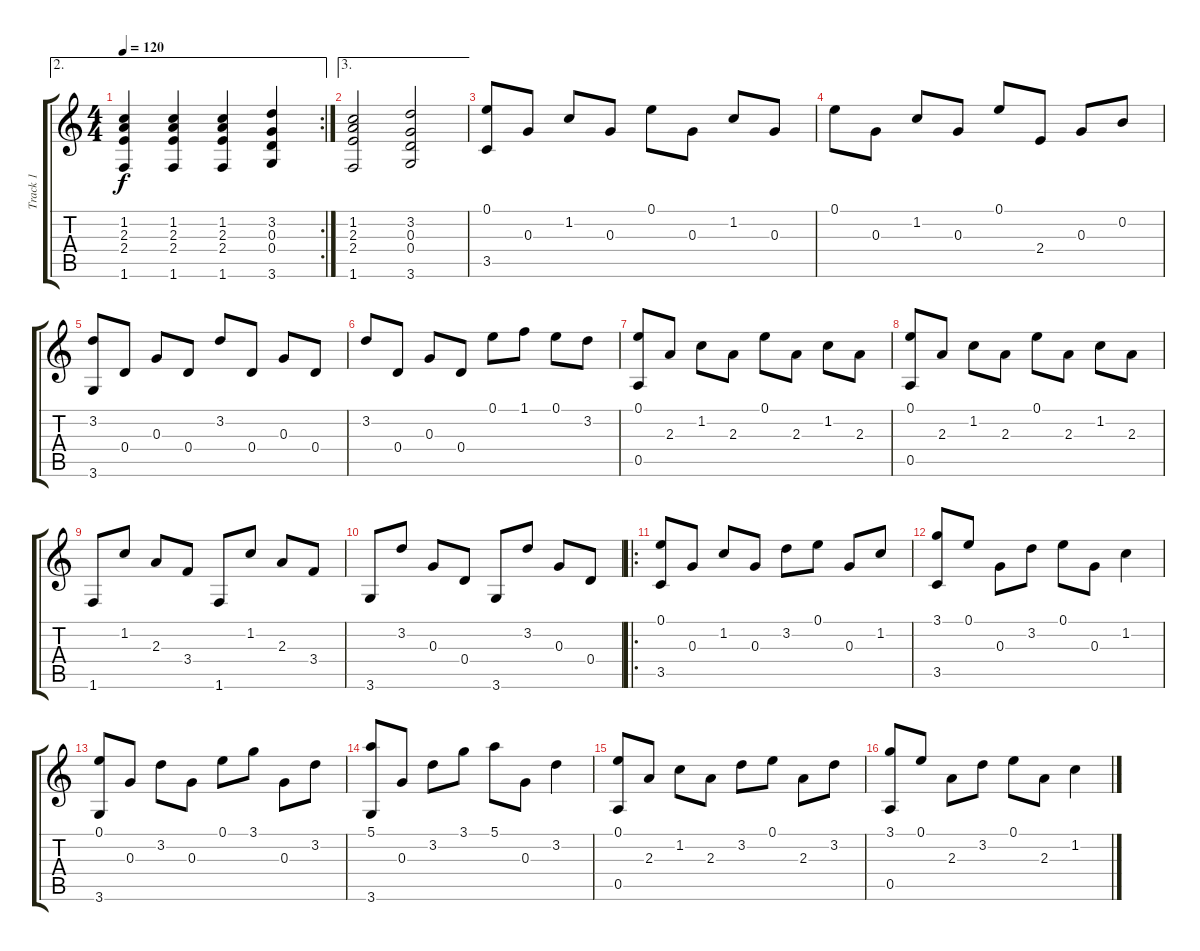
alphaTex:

\track ("Track 1" "Track 1") {instrument acousticguitarsteel}
\staff {score tabs}
\tuning (E4 B3 G3 D3 A2 E2) {hide}
\ae 2
\rc 2
\ts (4 4)
\tempo 120
\clef g2
\ks c
(1.2 2.3 2.4 1.6).4{dy f} (1.2 2.3 2.4 1.6).4 (1.2 2.3 2.4 1.6).4 (3.2 0.3 0.4 3.6).4 |
\ae 3
(1.2 2.3 2.4 1.6).2 (3.2 0.3 0.4 3.6).2 |
(0.1 3.5).8 0.3.8 1.2.8 0.3.8 0.1.8 0.3.8 1.2.8 0.3.8 |
0.1.8 0.3.8 1.2.8 0.3.8 0.1.8 2.4.8 0.3.8 0.2.8 |
(3.2 3.6).8 0.4.8 0.3.8 0.4.8 3.2.8 0.4.8 0.3.8 0.4.8 |
3.2.8 0.4.8 0.3.8 0.4.8 0.1.8 1.1.8 0.1.8 3.2.8 |
(0.1 0.5).8 2.3.8 1.2.8 2.3.8 0.1.8 2.3.8 1.2.8 2.3.8 |
(0.1 0.5).8 2.3.8 1.2.8 2.3.8 0.1.8 2.3.8 1.2.8 2.3.8 |
1.6.8 1.2.8 2.3.8 3.4.8 1.6.8 1.2.8 2.3.8 3.4.8 |
3.6.8 3.2.8 0.3.8 0.4.8 3.6.8 3.2.8 0.3.8 0.4.8 |
\ro
(0.1 3.5).8 0.3.8 1.2.8 0.3.8 3.2.8 0.1.8 0.3.8 1.2.8 |
(3.1 3.5).8 0.1.8 0.3.8 3.2.8 0.1.8 0.3.8 1.2.4 |
(0.1 3.6).8 0.3.8 3.2.8 0.3.8 0.1.8 3.1.8 0.3.8 3.2.8 |
(5.1 3.6).8 0.3.8 3.2.8 3.1.8 5.1.8 0.3.8 3.2.4 |
(0.1 0.5).8 2.3.8 1.2.8 2.3.8 3.2.8 0.1.8 2.3.8 3.2.8 |
(3.1 0.5).8 0.1.8 2.3.8 3.2.8 0.1.8 2.3.8 1.2.4
